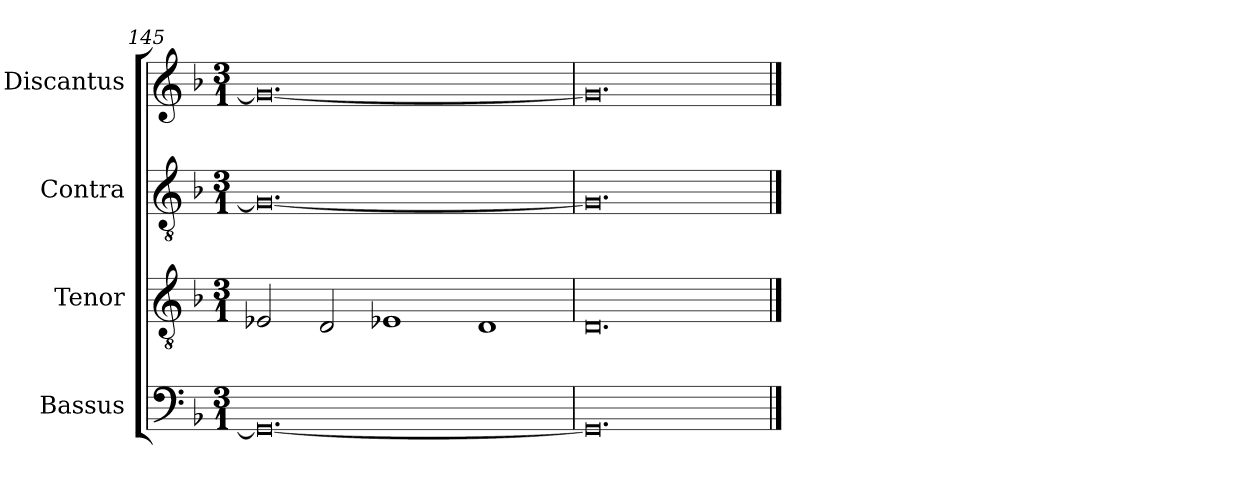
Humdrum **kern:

**kern	**kern	**kern	**kern
*part4	*part3	*part2	*part1
*staff4	*staff3	*staff2	*staff1
*I"Bassus	*I"Tenor	*I"Contra	*I"Discantus
*I'B	*I'T	*I'C	*I'D
*clefF4	*clefGv2	*clefGv2	*clefG2
*k[b-]	*k[b-]	*k[b-]	*k[b-]
*M3/1	*M3/1	*M3/1	*M3/1
=145	=145	=145	=145
0.GG_	2E-X/	0.G_	0.g_
.	2D/	.	.
.	1E-X	.	.
.	1D	.	.
=146	=146	=146	=146
0.GG]	0.D	0.G]	0.g]
==	==	==	==
*-	*-	*-	*-
